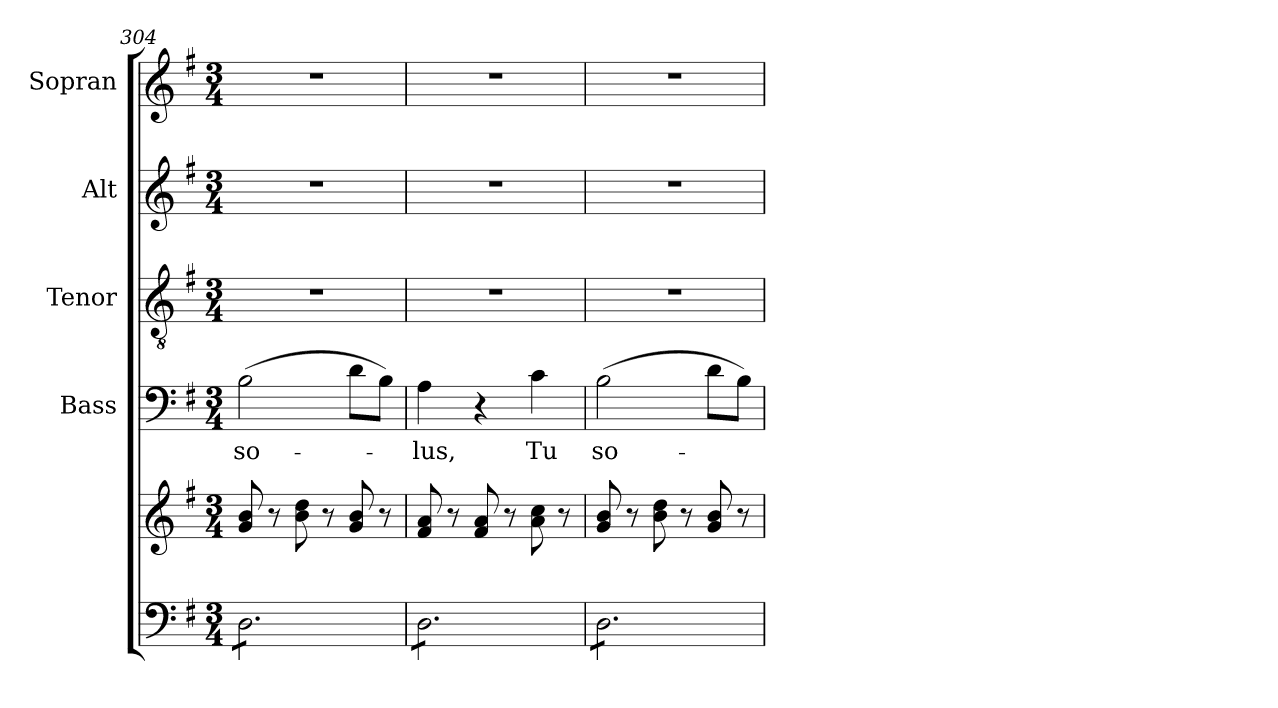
**kern	**kern	**kern	**text	**kern	**kern	**kern
*part5	*part5	*part4	*part4	*part3	*part2	*part1
*staff6	*staff5	*staff4	*staff4	*staff3	*staff2	*staff1
*	*	*I"Bass	*	*I"Tenor	*I"Alt	*I"Sopran
*	*	*I'B.	*	*I'T.	*I'A.	*I'S.
!!LO:LB:g=z
*clefF4	*clefG2	*clefF4	*	*clefGv2	*clefG2	*clefG2
*k[f#]	*k[f#]	*k[f#]	*	*k[f#]	*k[f#]	*k[f#]
*G:	*G:	*G:	*	*G:	*G:	*G:
*M3/4	*M3/4	*M3/4	*	*M3/4	*M3/4	*M3/4
=304	=304	=304	=304	=304	=304	=304
!	!	!	!LO:LY:b	!	!	!
*tremolo	*	*	*	*	*	*
8D\L	8g/ 8b/	(>2B\	so-	2.r	2.r	2.r
8D\	8r	.	.	.	.	.
8D\	8b\ 8dd\	.	.	.	.	.
8D\	8r	.	.	.	.	.
8D\	8g/ 8b/	8d\L	.	.	.	.
8D\J	8r	8B\J)	.	.	.	.
=305	=305	=305	=305	=305	=305	=305
!	!	!	!LO:LY:b	!	!	!
8D\L	8f#/ 8a/	4A\	-lus,	2.r	2.r	2.r
8D\	8r	.	.	.	.	.
8D\	8f#/ 8a/	4r	.	.	.	.
8D\	8r	.	.	.	.	.
!	!	!	!LO:LY:b	!	!	!
8D\	8a\ 8cc\	4c\	Tu	.	.	.
8D\J	8r	.	.	.	.	.
=306	=306	=306	=306	=306	=306	=306
!	!	!	!LO:LY:b	!	!	!
8D\L	8g/ 8b/	(>2B\	so-	2.r	2.r	2.r
8D\	8r	.	.	.	.	.
8D\	8b\ 8dd\	.	.	.	.	.
8D\	8r	.	.	.	.	.
8D\	8g/ 8b/	8d\L	.	.	.	.
8D\J	8r	8B\J)	.	.	.	.
*Xtremolo	*	*	*	*	*	*
=	=	=	=	=	=	=
*-	*-	*-	*-	*-	*-	*-
